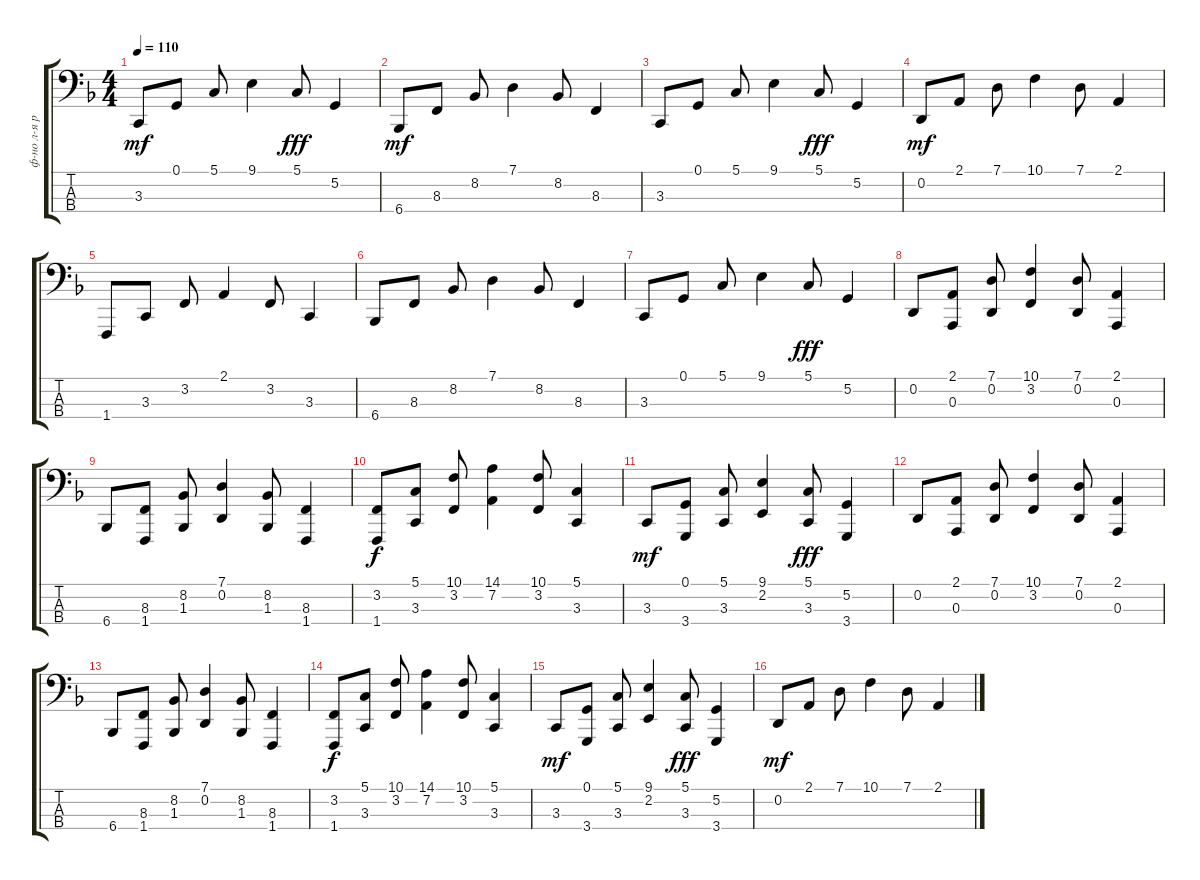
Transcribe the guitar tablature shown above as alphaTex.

\track ("ф-но л-я р" "ф-но л-я р") {instrument acousticgrandpiano}
\staff {score tabs}
\tuning (G2 D2 A1 E1) {hide}
\ts (4 4)
\tempo 110
\clef f4
\ks f
3.3.8{dy mf} 0.1.8 5.1.8 9.1.4 5.1.8{dy fff} 5.2.4 |
6.4.8{dy mf} 8.3.8 8.2.8 7.1.4 8.2.8 8.3.4 |
3.3.8 0.1.8 5.1.8 9.1.4 5.1.8{dy fff} 5.2.4 |
0.2.8{dy mf} 2.1.8 7.1.8 10.1.4 7.1.8 2.1.4 |
1.4.8 3.3.8 3.2.8 2.1.4 3.2.8 3.3.4 |
6.4.8 8.3.8 8.2.8 7.1.4 8.2.8 8.3.4 |
3.3.8 0.1.8 5.1.8 9.1.4 5.1.8{dy fff} 5.2.4 |
0.2.8 (2.1 0.3).8 (7.1 0.2).8 (10.1 3.2).4 (7.1 0.2).8 (2.1 0.3).4 |
6.4.8 (8.3 1.4).8 (8.2 1.3).8 (7.1 0.2).4 (8.2 1.3).8 (8.3 1.4).4 |
(3.2 1.4).8{dy f} (5.1 3.3).8 (10.1 3.2).8 (14.1 7.2).4 (10.1 3.2).8 (5.1 3.3).4 |
3.3.8{dy mf} (0.1 3.4).8 (5.1 3.3).8 (9.1 2.2).4 (5.1 3.3).8{dy fff} (5.2 3.4).4 |
0.2.8 (2.1 0.3).8 (7.1 0.2).8 (10.1 3.2).4 (7.1 0.2).8 (2.1 0.3).4 |
6.4.8 (8.3 1.4).8 (8.2 1.3).8 (7.1 0.2).4 (8.2 1.3).8 (8.3 1.4).4 |
(3.2 1.4).8{dy f} (5.1 3.3).8 (10.1 3.2).8 (14.1 7.2).4 (10.1 3.2).8 (5.1 3.3).4 |
3.3.8{dy mf} (0.1 3.4).8 (5.1 3.3).8 (9.1 2.2).4 (5.1 3.3).8{dy fff} (5.2 3.4).4 |
0.2.8{dy mf} 2.1.8 7.1.8 10.1.4 7.1.8 2.1.4
